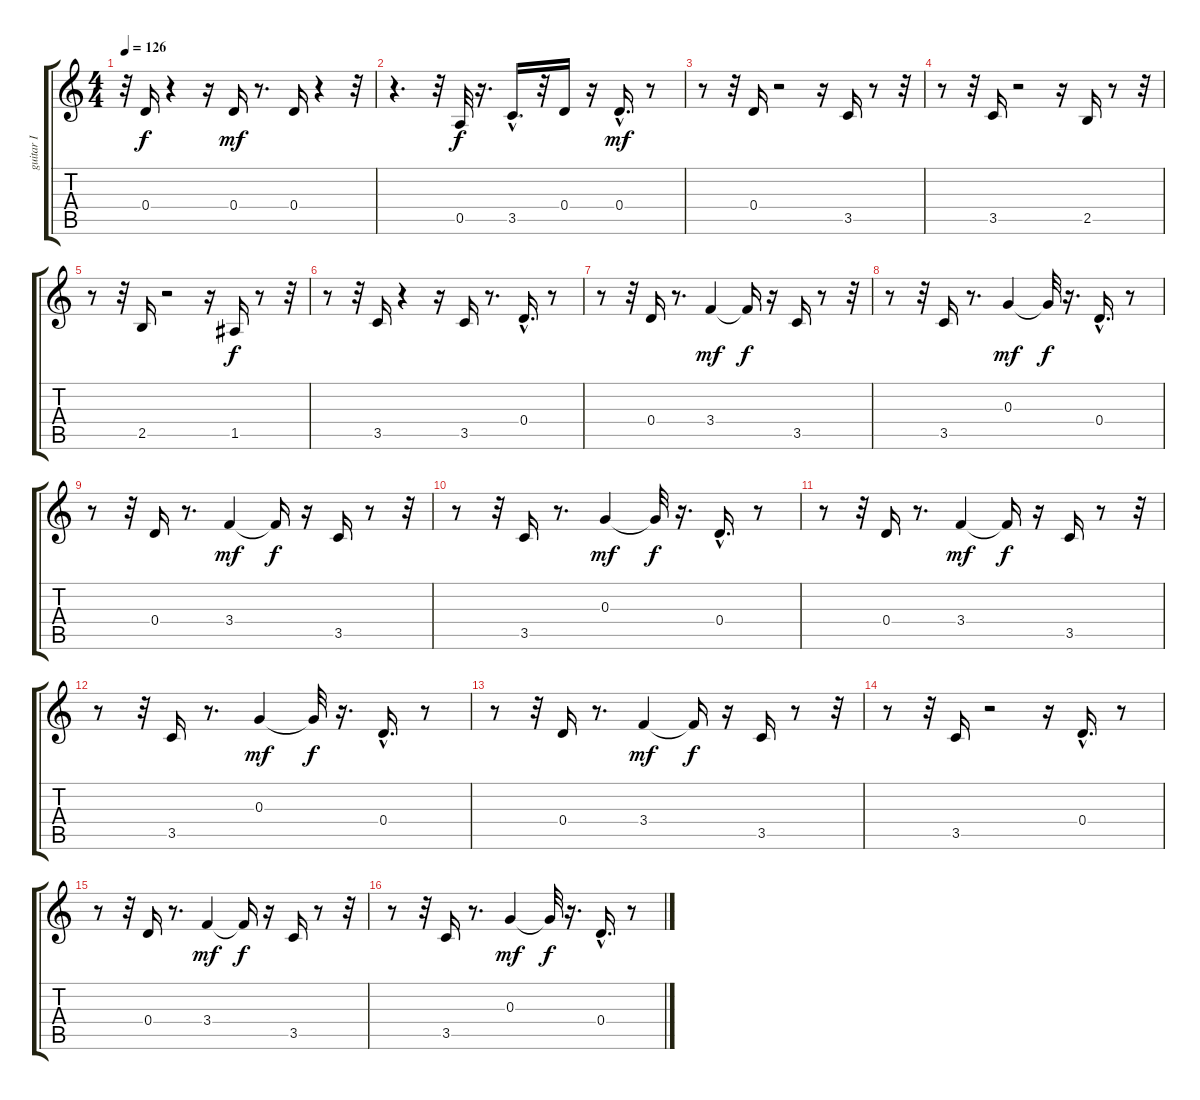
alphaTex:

\track ("guitar I" "guitar I") {instrument distortionguitar}
\staff {score tabs}
\tuning (E4 B3 G3 D3 A2 E2) {hide}
\ts (4 4)
\tempo 126
\clef g2
\ks c
r.32{dy f} 0.4.16 r.4 r.16 0.4.16{dy mf} r.8{d} 0.4.16 r.4 r.32 |
r.4{d} r.32 0.5.32{dy f} r.16{d} 3.5{hac}.16{d} r.32 0.4.16 r.16 0.4{hac}.16{d dy mf} r.8 |
r.8 r.32 0.4.16 r.2 r.16 3.5.16 r.8 r.32 |
r.8 r.32 3.5.16 r.2 r.16 2.5.16 r.8 r.32 |
r.8 r.32 2.5.16 r.2 r.16 1.5.16{dy f} r.8 r.32 |
r.8 r.32 3.5.16 r.4 r.16 3.5.16 r.8{d} 0.4{hac}.16{d} r.8 |
r.8 r.32 0.4.16 r.8{d} 3.4.4{dy mf} 3.4{t}.16{dy f} r.16 3.5.16 r.8 r.32 |
r.8 r.32 3.5.16 r.8{d} 0.3.4{dy mf} 0.3{t}.32{dy f} r.16{d} 0.4{hac}.16{d} r.8 |
r.8 r.32 0.4.16 r.8{d} 3.4.4{dy mf} 3.4{t}.16{dy f} r.16 3.5.16 r.8 r.32 |
r.8 r.32 3.5.16 r.8{d} 0.3.4{dy mf} 0.3{t}.32{dy f} r.16{d} 0.4{hac}.16{d} r.8 |
r.8 r.32 0.4.16 r.8{d} 3.4.4{dy mf} 3.4{t}.16{dy f} r.16 3.5.16 r.8 r.32 |
r.8 r.32 3.5.16 r.8{d} 0.3.4{dy mf} 0.3{t}.32{dy f} r.16{d} 0.4{hac}.16{d} r.8 |
r.8 r.32 0.4.16 r.8{d} 3.4.4{dy mf} 3.4{t}.16{dy f} r.16 3.5.16 r.8 r.32 |
r.8 r.32 3.5.16 r.2 r.16 0.4{hac}.16{d} r.8 |
r.8 r.32 0.4.16 r.8{d} 3.4.4{dy mf} 3.4{t}.16{dy f} r.16 3.5.16 r.8 r.32 |
r.8 r.32 3.5.16 r.8{d} 0.3.4{dy mf} 0.3{t}.32{dy f} r.16{d} 0.4{hac}.16{d} r.8
